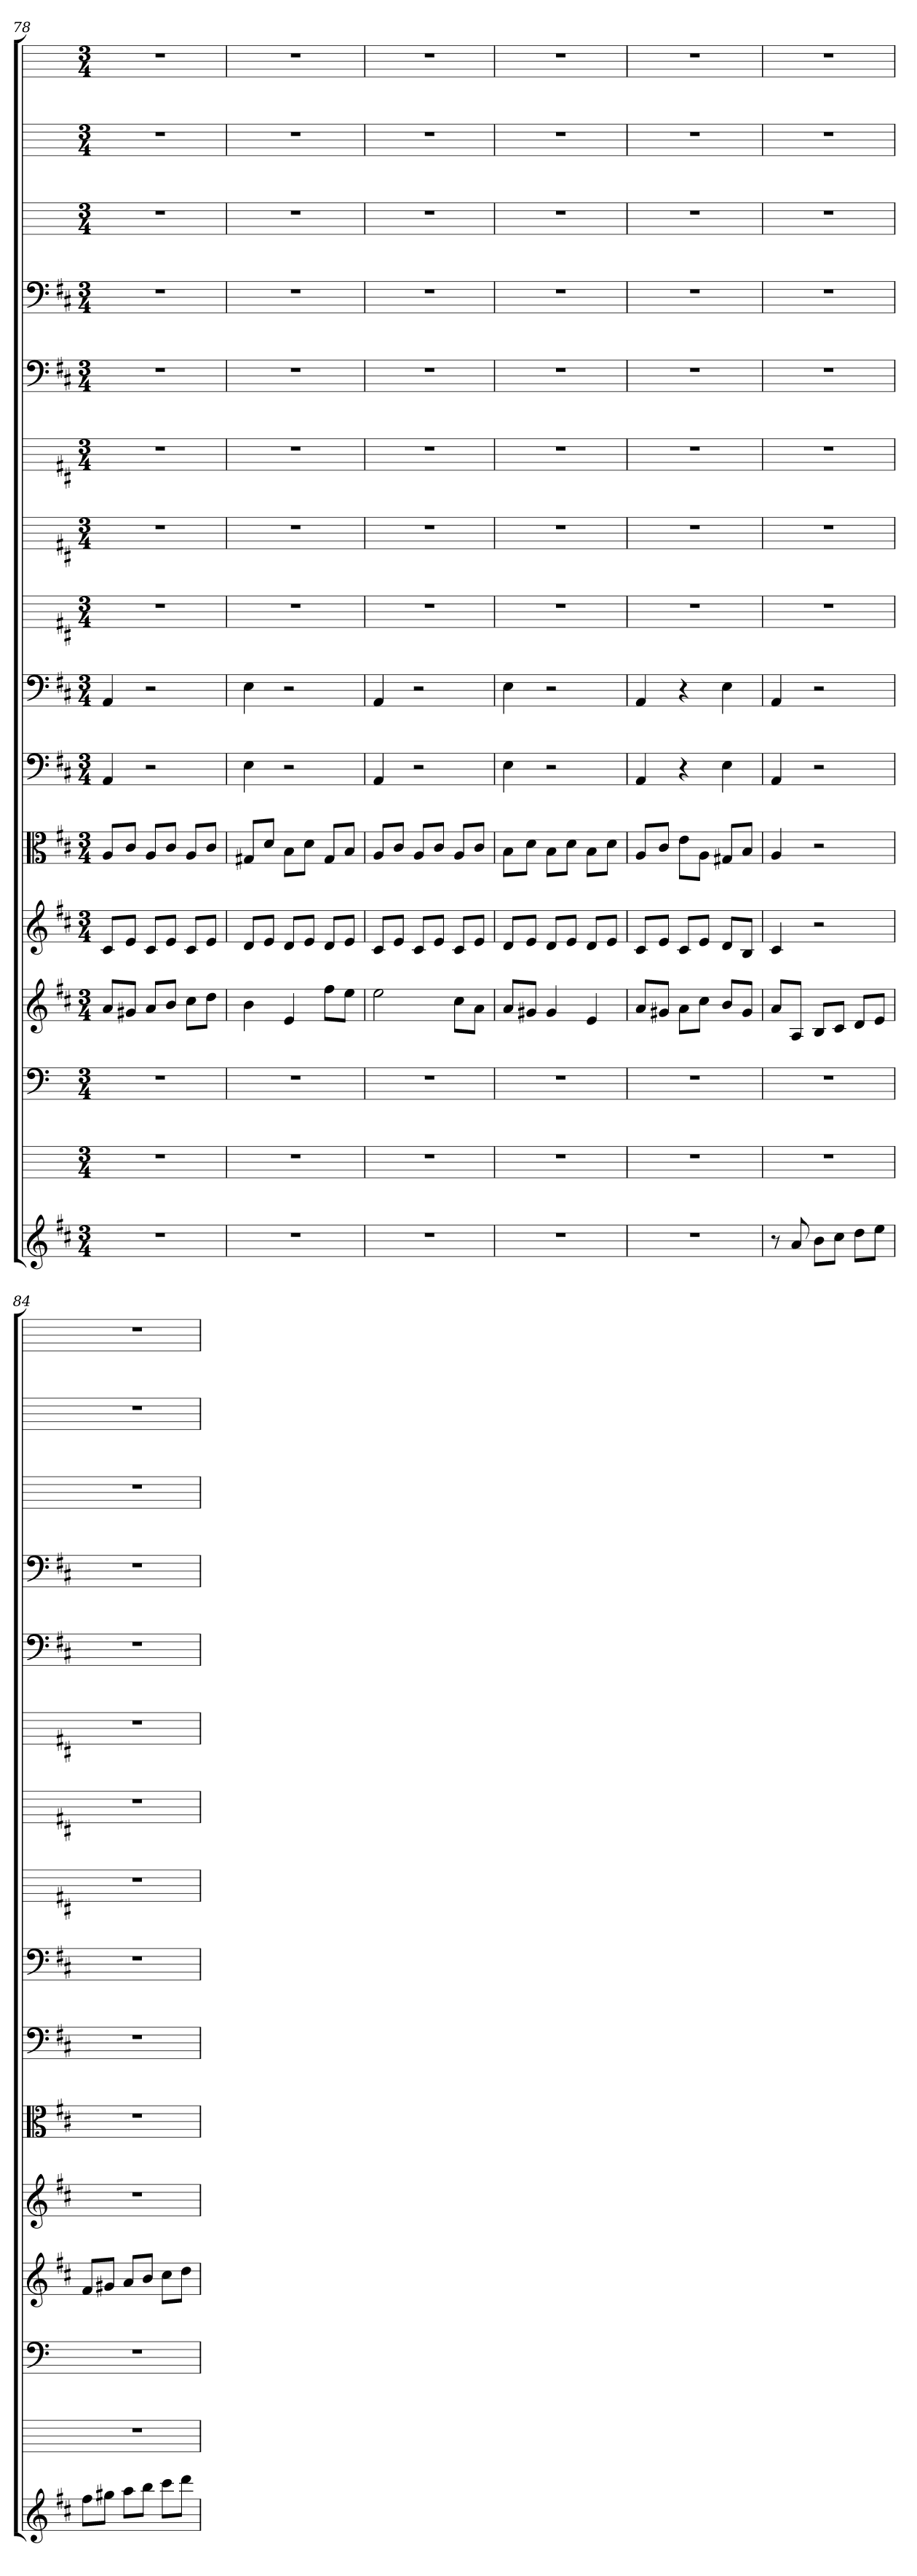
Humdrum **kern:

**kern	**kern	**kern	**kern	**kern	**kern	**kern	**kern	**kern	**kern	**kern	**kern	**kern	**kern	**kern	**kern
*part16	*part15	*part14	*part13	*part12	*part11	*part10	*part9	*part8	*part7	*part6	*part5	*part4	*part3	*part2	*part1
*staff16	*staff15	*staff14	*staff13	*staff12	*staff11	*staff10	*staff9	*staff8	*staff7	*staff6	*staff5	*staff4	*staff3	*staff2	*staff1
*	*	*clefF4	*	*	*clefC3	*clefF4	*clefF4	*	*	*	*clefF4	*clefF4	*	*	*
*k[f#c#]	*k[]	*k[]	*k[f#c#]	*k[f#c#]	*k[f#c#]	*k[f#c#]	*k[f#c#]	*k[f#c#]	*k[f#c#]	*k[f#c#]	*k[f#c#]	*k[f#c#]	*k[]	*k[]	*k[]
*M3/4	*M3/4	*M3/4	*M3/4	*M3/4	*M3/4	*M3/4	*M3/4	*M3/4	*M3/4	*M3/4	*M3/4	*M3/4	*M3/4	*M3/4	*M3/4
=78	=78	=78	=78	=78	=78	=78	=78	=78	=78	=78	=78	=78	=78	=78	=78
2.r	2.r	2.r	8aL	8c#L	8A/L	4AA	4AA	2.r	2.r	2.r	2.r	2.r	2.r	2.r	2.r
.	.	.	8g#XJ	8eJ	8c#/J	.	.	.	.	.	.	.	.	.	.
.	.	.	8aL	8c#L	8A/L	2r	2r	.	.	.	.	.	.	.	.
.	.	.	8bJ	8eJ	8c#/J	.	.	.	.	.	.	.	.	.	.
.	.	.	8cc#L	8c#L	8A/L	.	.	.	.	.	.	.	.	.	.
.	.	.	8ddJ	8eJ	8c#/J	.	.	.	.	.	.	.	.	.	.
=79	=79	=79	=79	=79	=79	=79	=79	=79	=79	=79	=79	=79	=79	=79	=79
2.r	2.r	2.r	4b	8dL	8G#X/L	4E	4E	2.r	2.r	2.r	2.r	2.r	2.r	2.r	2.r
.	.	.	.	8eJ	8d/J	.	.	.	.	.	.	.	.	.	.
.	.	.	4e	8dL	8B\L	2r	2r	.	.	.	.	.	.	.	.
.	.	.	.	8eJ	8d\J	.	.	.	.	.	.	.	.	.	.
.	.	.	8ff#L	8dL	8G#/L	.	.	.	.	.	.	.	.	.	.
.	.	.	8eeJ	8eJ	8B/J	.	.	.	.	.	.	.	.	.	.
=80	=80	=80	=80	=80	=80	=80	=80	=80	=80	=80	=80	=80	=80	=80	=80
2.r	2.r	2.r	2ee	8c#L	8A/L	4AA	4AA	2.r	2.r	2.r	2.r	2.r	2.r	2.r	2.r
.	.	.	.	8eJ	8c#/J	.	.	.	.	.	.	.	.	.	.
.	.	.	.	8c#L	8A/L	2r	2r	.	.	.	.	.	.	.	.
.	.	.	.	8eJ	8c#/J	.	.	.	.	.	.	.	.	.	.
.	.	.	8cc#L	8c#L	8A/L	.	.	.	.	.	.	.	.	.	.
.	.	.	8aJ	8eJ	8c#/J	.	.	.	.	.	.	.	.	.	.
=81	=81	=81	=81	=81	=81	=81	=81	=81	=81	=81	=81	=81	=81	=81	=81
2.r	2.r	2.r	8aL	8dL	8B\L	4E	4E	2.r	2.r	2.r	2.r	2.r	2.r	2.r	2.r
.	.	.	8g#XJ	8eJ	8d\J	.	.	.	.	.	.	.	.	.	.
.	.	.	4g#	8dL	8B\L	2r	2r	.	.	.	.	.	.	.	.
.	.	.	.	8eJ	8d\J	.	.	.	.	.	.	.	.	.	.
.	.	.	4e	8dL	8B\L	.	.	.	.	.	.	.	.	.	.
.	.	.	.	8eJ	8d\J	.	.	.	.	.	.	.	.	.	.
=82	=82	=82	=82	=82	=82	=82	=82	=82	=82	=82	=82	=82	=82	=82	=82
2.r	2.r	2.r	8aL	8c#L	8A/L	4AA	4AA	2.r	2.r	2.r	2.r	2.r	2.r	2.r	2.r
.	.	.	8g#XJ	8eJ	8c#/J	.	.	.	.	.	.	.	.	.	.
.	.	.	8aL	8c#L	8e\L	4r	4r	.	.	.	.	.	.	.	.
.	.	.	8cc#J	8eJ	8A\J	.	.	.	.	.	.	.	.	.	.
.	.	.	8bL	8dL	8G#X/L	4E	4E	.	.	.	.	.	.	.	.
.	.	.	8g#J	8BJ	8B/J	.	.	.	.	.	.	.	.	.	.
=83	=83	=83	=83	=83	=83	=83	=83	=83	=83	=83	=83	=83	=83	=83	=83
8r	2.r	2.r	8aL	4c#	4A	4AA	4AA	2.r	2.r	2.r	2.r	2.r	2.r	2.r	2.r
8a	.	.	8AJ	.	.	.	.	.	.	.	.	.	.	.	.
8bL	.	.	8BL	2r	2r	2r	2r	.	.	.	.	.	.	.	.
8cc#J	.	.	8c#J	.	.	.	.	.	.	.	.	.	.	.	.
8ddL	.	.	8dL	.	.	.	.	.	.	.	.	.	.	.	.
8eeJ	.	.	8eJ	.	.	.	.	.	.	.	.	.	.	.	.
=84	=84	=84	=84	=84	=84	=84	=84	=84	=84	=84	=84	=84	=84	=84	=84
8ff#L	2.r	2.r	8f#L	2.r	2.r	2.r	2.r	2.r	2.r	2.r	2.r	2.r	2.r	2.r	2.r
8gg#XJ	.	.	8g#XJ	.	.	.	.	.	.	.	.	.	.	.	.
8aaL	.	.	8aL	.	.	.	.	.	.	.	.	.	.	.	.
8bbJ	.	.	8bJ	.	.	.	.	.	.	.	.	.	.	.	.
8ccc#L	.	.	8cc#L	.	.	.	.	.	.	.	.	.	.	.	.
8dddJ	.	.	8ddJ	.	.	.	.	.	.	.	.	.	.	.	.
=	=	=	=	=	=	=	=	=	=	=	=	=	=	=	=
*-	*-	*-	*-	*-	*-	*-	*-	*-	*-	*-	*-	*-	*-	*-	*-
